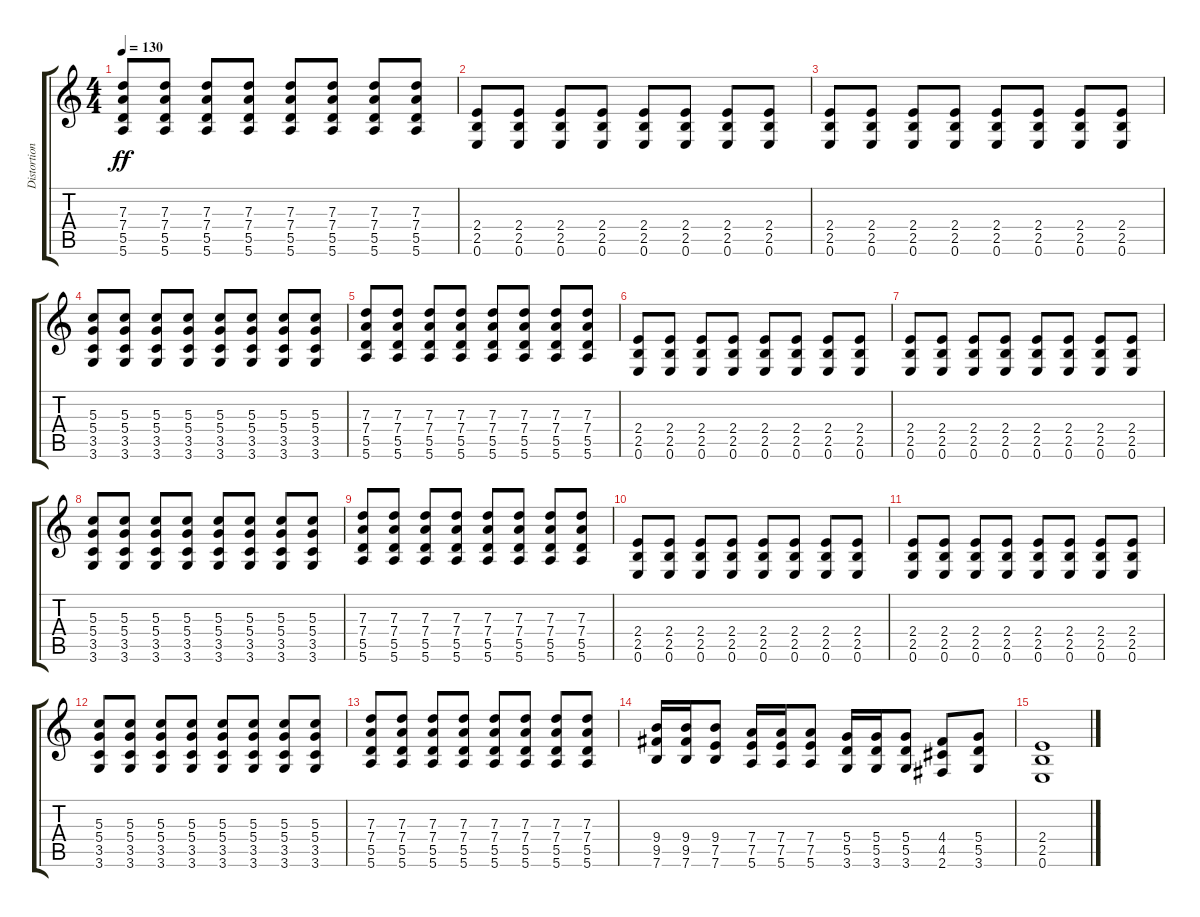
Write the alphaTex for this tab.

\track ("Distortion" "Distortion") {instrument distortionguitar}
\staff {score tabs}
\tuning (E4 B3 G3 D3 A2 E2) {hide}
\ts (4 4)
\tempo 130
\clef g2
\ks c
(7.3 7.4 5.5 5.6).8{dy ff} (7.3 7.4 5.5 5.6).8 (7.3 7.4 5.5 5.6).8 (7.3 7.4 5.5 5.6).8 (7.3 7.4 5.5 5.6).8 (7.3 7.4 5.5 5.6).8 (7.3 7.4 5.5 5.6).8 (7.3 7.4 5.5 5.6).8 |
(2.4 2.5 0.6).8 (2.4 2.5 0.6).8 (2.4 2.5 0.6).8 (2.4 2.5 0.6).8 (2.4 2.5 0.6).8 (2.4 2.5 0.6).8 (2.4 2.5 0.6).8 (2.4 2.5 0.6).8 |
(2.4 2.5 0.6).8 (2.4 2.5 0.6).8 (2.4 2.5 0.6).8 (2.4 2.5 0.6).8 (2.4 2.5 0.6).8 (2.4 2.5 0.6).8 (2.4 2.5 0.6).8 (2.4 2.5 0.6).8 |
(5.3 5.4 3.5 3.6).8 (5.3 5.4 3.5 3.6).8 (5.3 5.4 3.5 3.6).8 (5.3 5.4 3.5 3.6).8 (5.3 5.4 3.5 3.6).8 (5.3 5.4 3.5 3.6).8 (5.3 5.4 3.5 3.6).8 (5.3 5.4 3.5 3.6).8 |
(7.3 7.4 5.5 5.6).8 (7.3 7.4 5.5 5.6).8 (7.3 7.4 5.5 5.6).8 (7.3 7.4 5.5 5.6).8 (7.3 7.4 5.5 5.6).8 (7.3 7.4 5.5 5.6).8 (7.3 7.4 5.5 5.6).8 (7.3 7.4 5.5 5.6).8 |
(2.4 2.5 0.6).8 (2.4 2.5 0.6).8 (2.4 2.5 0.6).8 (2.4 2.5 0.6).8 (2.4 2.5 0.6).8 (2.4 2.5 0.6).8 (2.4 2.5 0.6).8 (2.4 2.5 0.6).8 |
(2.4 2.5 0.6).8 (2.4 2.5 0.6).8 (2.4 2.5 0.6).8 (2.4 2.5 0.6).8 (2.4 2.5 0.6).8 (2.4 2.5 0.6).8 (2.4 2.5 0.6).8 (2.4 2.5 0.6).8 |
(5.3 5.4 3.5 3.6).8 (5.3 5.4 3.5 3.6).8 (5.3 5.4 3.5 3.6).8 (5.3 5.4 3.5 3.6).8 (5.3 5.4 3.5 3.6).8 (5.3 5.4 3.5 3.6).8 (5.3 5.4 3.5 3.6).8 (5.3 5.4 3.5 3.6).8 |
(7.3 7.4 5.5 5.6).8 (7.3 7.4 5.5 5.6).8 (7.3 7.4 5.5 5.6).8 (7.3 7.4 5.5 5.6).8 (7.3 7.4 5.5 5.6).8 (7.3 7.4 5.5 5.6).8 (7.3 7.4 5.5 5.6).8 (7.3 7.4 5.5 5.6).8 |
(2.4 2.5 0.6).8 (2.4 2.5 0.6).8 (2.4 2.5 0.6).8 (2.4 2.5 0.6).8 (2.4 2.5 0.6).8 (2.4 2.5 0.6).8 (2.4 2.5 0.6).8 (2.4 2.5 0.6).8 |
(2.4 2.5 0.6).8 (2.4 2.5 0.6).8 (2.4 2.5 0.6).8 (2.4 2.5 0.6).8 (2.4 2.5 0.6).8 (2.4 2.5 0.6).8 (2.4 2.5 0.6).8 (2.4 2.5 0.6).8 |
(5.3 5.4 3.5 3.6).8 (5.3 5.4 3.5 3.6).8 (5.3 5.4 3.5 3.6).8 (5.3 5.4 3.5 3.6).8 (5.3 5.4 3.5 3.6).8 (5.3 5.4 3.5 3.6).8 (5.3 5.4 3.5 3.6).8 (5.3 5.4 3.5 3.6).8 |
(7.3 7.4 5.5 5.6).8 (7.3 7.4 5.5 5.6).8 (7.3 7.4 5.5 5.6).8 (7.3 7.4 5.5 5.6).8 (7.3 7.4 5.5 5.6).8 (7.3 7.4 5.5 5.6).8 (7.3 7.4 5.5 5.6).8 (7.3 7.4 5.5 5.6).8 |
(9.4 9.5 7.6).16 (9.4 9.5 7.6).16 (9.4 7.5 7.6).8 (7.4 7.5 5.6).16 (7.4 7.5 5.6).16 (7.4 7.5 5.6).8 (5.4 5.5 3.6).16 (5.4 5.5 3.6).16 (5.4 5.5 3.6).8 (4.4 4.5 2.6).8 (5.4 5.5 3.6).8 |
(2.4 2.5 0.6).1
